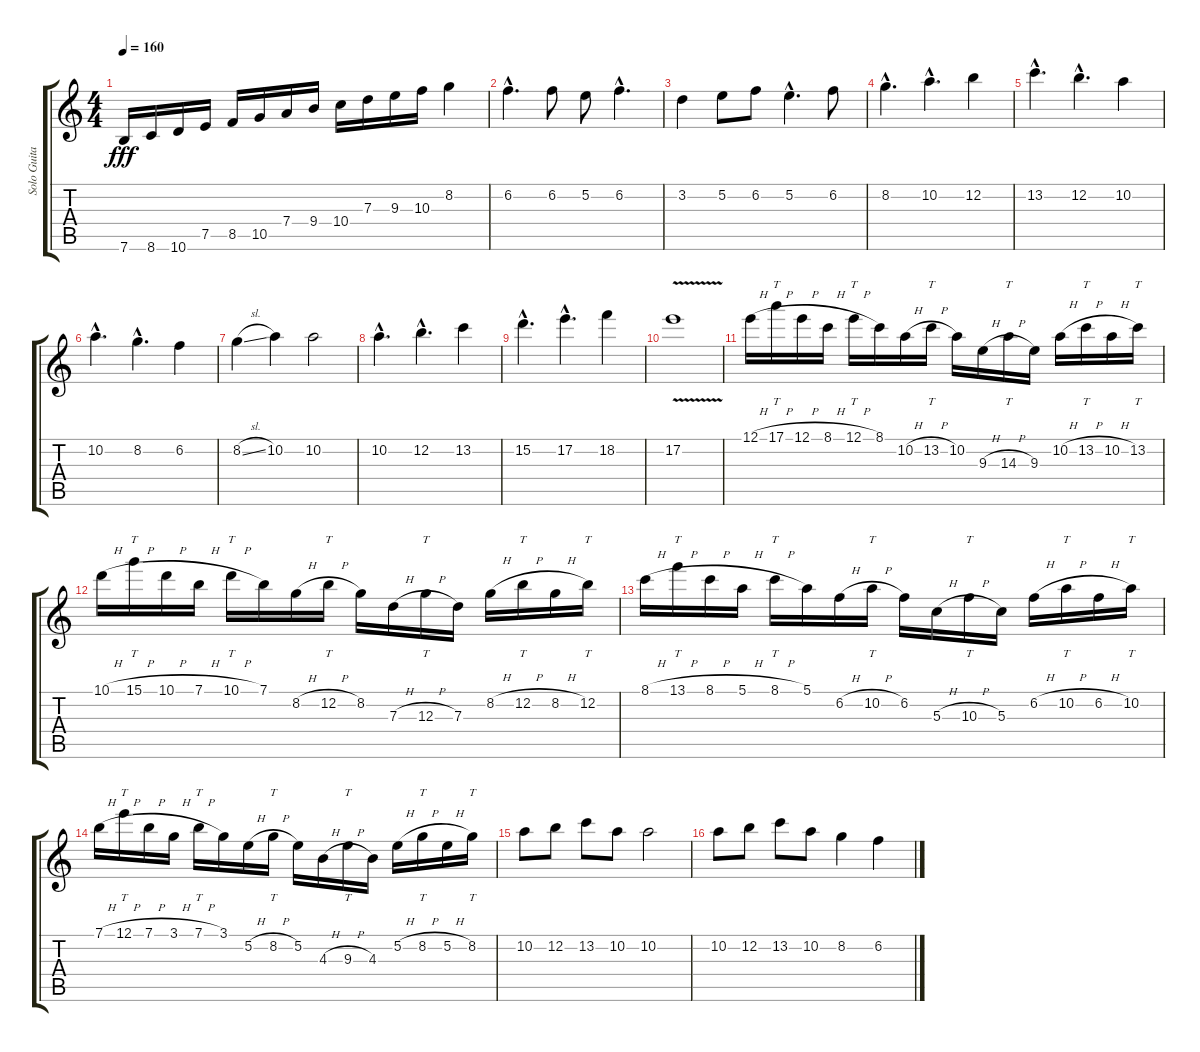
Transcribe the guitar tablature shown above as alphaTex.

\track ("Solo Guitar" "Solo Guita") {instrument distortionguitar}
\staff {score tabs}
\tuning (E4 B3 G3 D3 A2 E2) {hide}
\ts (4 4)
\tempo 160
\clef g2
\ks c
7.6.16{dy fff} 8.6.16 10.6.16 7.5.16 8.5.16 10.5.16 7.4.16 9.4.16 10.4.16 7.3.16 9.3.16 10.3.16 8.2.4 |
6.2{hac}.4{d} 6.2.8 5.2.8 6.2{hac}.4{d} |
3.2.4 5.2.8 6.2.8 5.2{hac}.4{d} 6.2.8 |
8.2{hac}.4{d} 10.2{hac}.4{d} 12.2.4 |
13.2{hac}.4{d} 12.2{hac}.4{d} 10.2.4 |
10.2{hac}.4{d} 8.2{hac}.4{d} 6.2.4 |
8.2{sl}.4 10.2.4 10.2.2 |
10.2{hac}.4{d} 12.2{hac}.4{d} 13.2.4 |
15.2{hac}.4{d} 17.2{hac}.4{d} 18.2.4 |
17.2{v}.1 |
12.1{h}.16 17.1{h}.16{tt} 12.1{h}.16 8.1{h}.16 12.1{h}.16{tt} 8.1.16 10.2{h}.16 13.2{h}.16{tt} 10.2.16 9.3{h}.16 14.3{h}.16{tt} 9.3.16 10.2{h}.16 13.2{h}.16{tt} 10.2{h}.16 13.2.16{tt} |
10.1{h}.16 15.1{h}.16{tt} 10.1{h}.16 7.1{h}.16 10.1{h}.16{tt} 7.1.16 8.2{h}.16 12.2{h}.16{tt} 8.2.16 7.3{h}.16 12.3{h}.16{tt} 7.3.16 8.2{h}.16 12.2{h}.16{tt} 8.2{h}.16 12.2.16{tt} |
8.1{h}.16 13.1{h}.16{tt} 8.1{h}.16 5.1{h}.16 8.1{h}.16{tt} 5.1.16 6.2{h}.16 10.2{h}.16{tt} 6.2.16 5.3{h}.16 10.3{h}.16{tt} 5.3.16 6.2{h}.16 10.2{h}.16{tt} 6.2{h}.16 10.2.16{tt} |
7.1{h}.16 12.1{h}.16{tt} 7.1{h}.16 3.1{h}.16 7.1{h}.16{tt} 3.1.16 5.2{h}.16 8.2{h}.16{tt} 5.2.16 4.3{h}.16 9.3{h}.16{tt} 4.3.16 5.2{h}.16 8.2{h}.16{tt} 5.2{h}.16 8.2.16{tt} |
10.2.8 12.2.8 13.2.8 10.2.8 10.2.2 |
10.2.8 12.2.8 13.2.8 10.2.8 8.2.4 6.2.4
